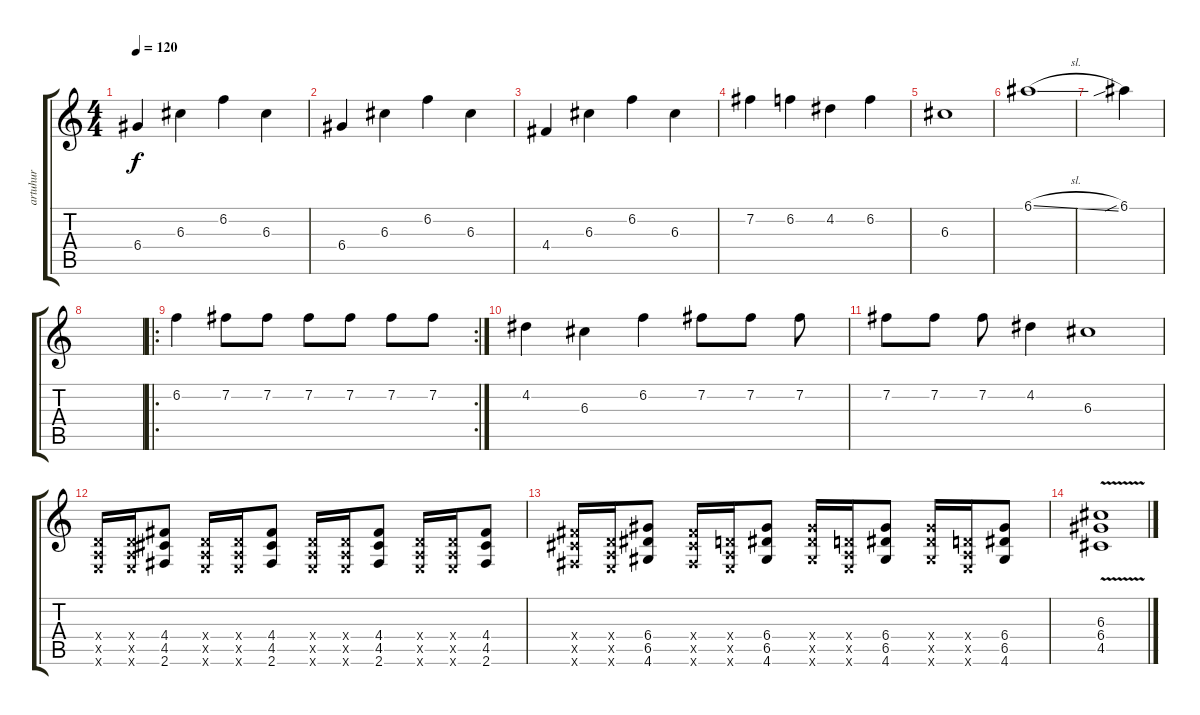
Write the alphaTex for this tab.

\track ("artuhur" "artuhur") {instrument distortionguitar}
\staff {score tabs}
\tuning (E4 B3 G3 D3 A2 E2) {hide}
\ts (4 4)
\tempo 120
\clef g2
\ks c
6.4.4{dy f} 6.3.4 6.2.4 6.3.4 |
6.4.4 6.3.4 6.2.4 6.3.4 |
4.4.4 6.3.4 6.2.4 6.3.4 |
7.2.4 6.2.4 4.2.4 6.2.4 |
6.3.1 |
6.1{sl}.1 |
6.1{sib}.4 |
|
\ro
\rc 2
6.2.4 7.2.8 7.2.8 7.2.8 7.2.8 7.2.8 7.2.8 |
4.2.4 6.3.4 6.2.4 7.2.8 7.2.8 7.2.8 |
7.2.8 7.2.8 7.2.8 4.2.4 6.3.1 |
(0.4{x} 0.5{x} 0.6{x}).16 (0.4{x} 0.5{x} 0.6{x}).16 (4.4 4.5 2.6).8 (0.4{x} 0.5{x} 0.6{x}).16 (0.4{x} 0.5{x} 0.6{x}).16 (4.4 4.5 2.6).8 (0.4{x} 0.5{x} 0.6{x}).16 (0.4{x} 0.5{x} 0.6{x}).16 (4.4 4.5 2.6).8 (0.4{x} 0.5{x} 0.6{x}).16 (0.4{x} 0.5{x} 0.6{x}).16 (4.4 4.5 2.6).8 |
(4.4{x} 4.5{x} 2.6{x}).16 (0.4{x} 0.5{x} 0.6{x}).16 (6.4 6.5 4.6).8 (4.4{x} 4.5{x} 2.6{x}).16 (0.4{x} 0.5{x} 0.6{x}).16 (6.4 6.5 4.6).8 (6.4{x} 6.5{x} 4.6{x}).16 (0.4{x} 0.5{x} 0.6{x}).16 (6.4 6.5 4.6).8 (6.4{x} 6.5{x} 4.6{x}).16 (0.4{x} 0.5{x} 0.6{x}).16 (6.4 6.5 4.6).8 |
(6.3{v} 6.4 4.5).1
